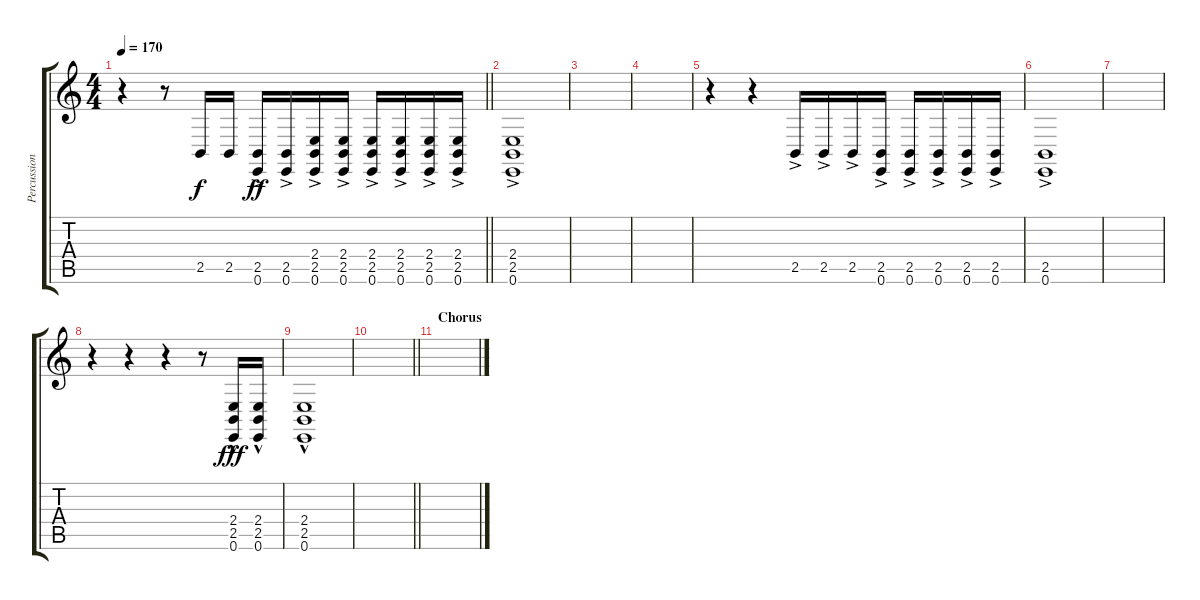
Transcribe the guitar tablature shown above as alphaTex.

\track ("Percussions" "Percussion") {instrument taikodrum}
\staff {score tabs}
\tuning (E4 B3 G3 D3 A2 E2) {hide}
\ts (4 4)
\tempo 170
\clef g2
\barLineRight lightlight
\ks c
r.4{dy ff} r.8 2.5.16{dy f} 2.5.16 (2.5{ac} 0.6).16{dy ff} (2.5{ac} 0.6).16 (2.4 2.5{ac} 0.6{ac}).16 (2.4 2.5{ac} 0.6{ac}).16 (2.4{ac} 2.5{ac} 0.6{ac}).16 (2.4{ac} 2.5{ac} 0.6{ac}).16 (2.4{ac} 2.5{ac} 0.6{ac}).16 (2.4{ac} 2.5{ac} 0.6{ac}).16 |
\section ("" "")
(2.4{ac} 2.5{ac} 0.6{ac}).1 |
|
|
r.4 r.4 2.5{ac}.16 2.5{ac}.16 2.5{ac}.16 (2.5{ac} 0.6{ac}).16 (2.5{ac} 0.6{ac}).16 (2.5{ac} 0.6{ac}).16 (2.5{ac} 0.6{ac}).16 (2.5{ac} 0.6{ac}).16 |
(2.5{ac} 0.6{ac}).1 |
|
r.4 r.4 r.4 r.8 (2.4{hac} 2.5{hac} 0.6{hac}).16{dy fff} (2.4{hac} 2.5{hac} 0.6{hac}).16 |
(2.4{hac} 2.5{hac} 0.6{hac}).1 |
\barLineRight lightlight
|
\section ("" "Chorus")
